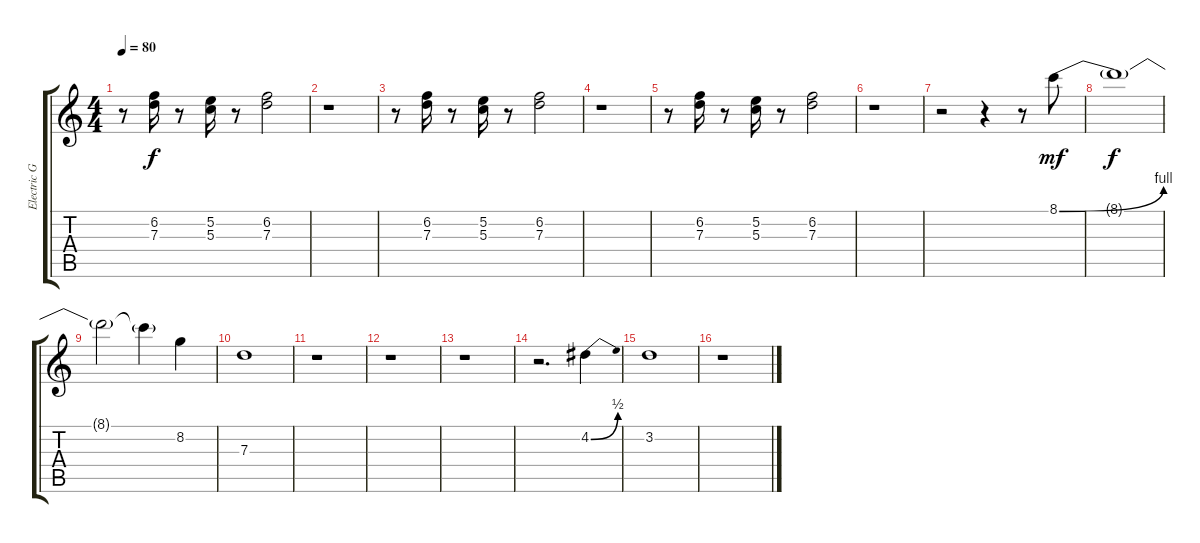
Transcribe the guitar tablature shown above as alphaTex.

\track ("Electric Guitar" "Electric G") {instrument overdrivenguitar}
\staff {score tabs}
\tuning (E4 B3 G3 D3 A2 E2) {hide}
\ts (4 4)
\tempo 80
\clef g2
\ks c
r.8{dy f} (6.2 7.3).16 r.8 (5.2 5.3).16 r.8 (6.2 7.3).2 |
r.1 |
r.8 (6.2 7.3).16 r.8 (5.2 5.3).16 r.8 (6.2 7.3).2 |
r.1 |
r.8 (6.2 7.3).16 r.8 (5.2 5.3).16 r.8 (6.2 7.3).2 |
r.1 |
r.2 r.4 r.8 8.1{be (bend 0 0 60 4)}.8{dy mf} |
8.1{t}.1{dy f} |
8.1{t}.2 8.1{t}.4 8.2.4 |
7.3.1{volume 0} |
r.1{volume 15} |
r.1 |
r.1 |
r.2{d} 4.2{be (bend 0 0 60 2)}.4 |
3.2.1 |
r.1
